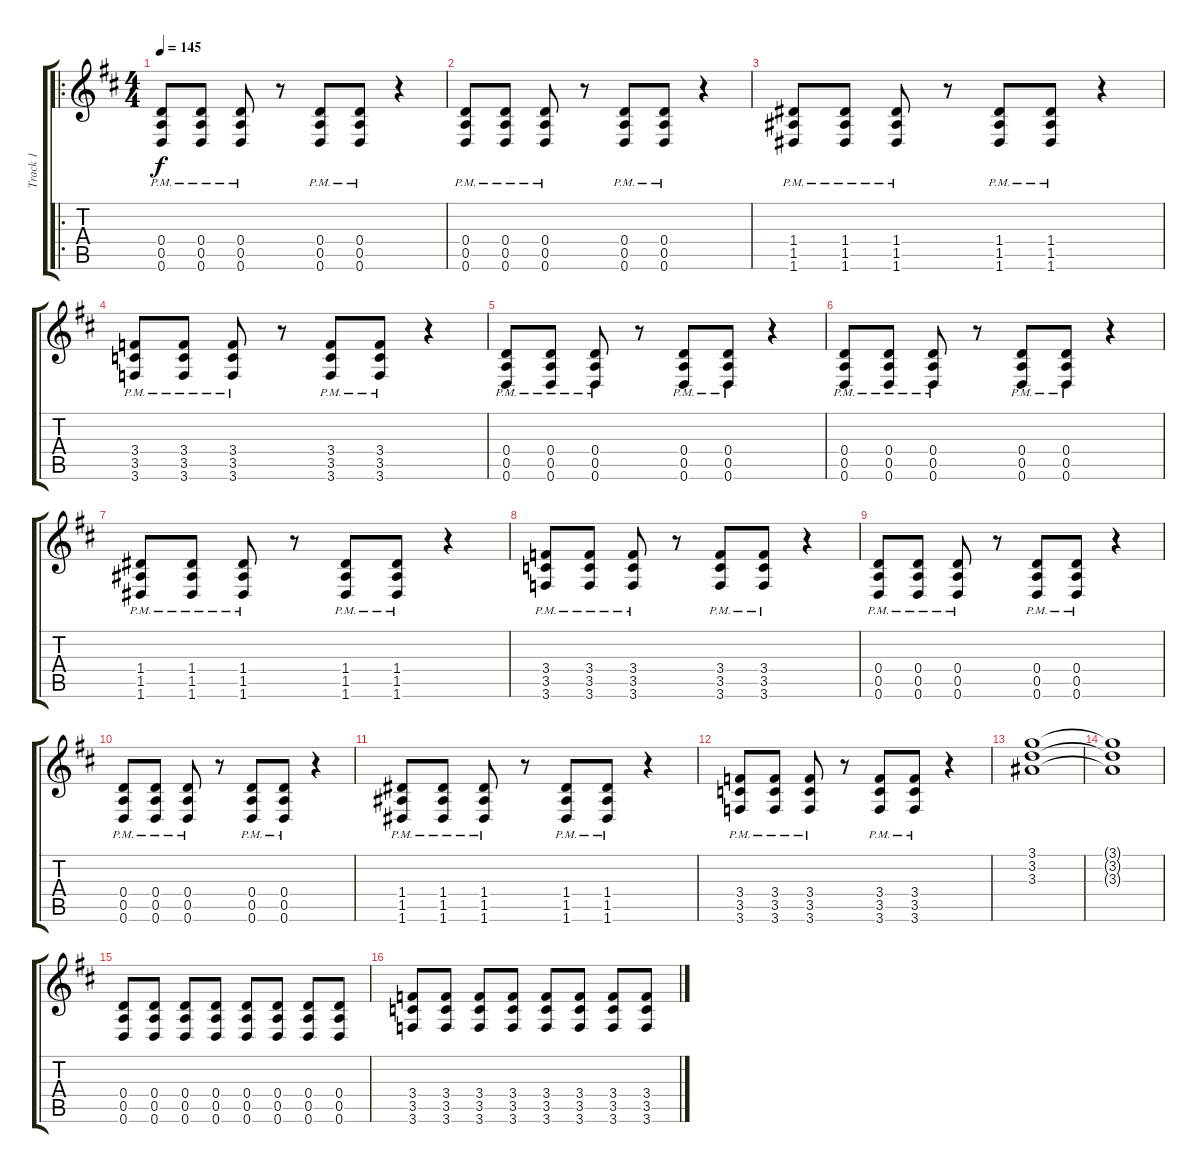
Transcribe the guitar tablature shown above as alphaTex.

\track ("Track 1" "Track 1") {instrument distortionguitar}
\staff {score tabs}
\tuning (E4 B3 G3 D3 A2 D2) {hide}
\ro
\ts (4 4)
\tempo 145
\clef g2
\ks d
(0.4{pm} 0.5{pm} 0.6{pm}).8{dy f} (0.4{pm} 0.5{pm} 0.6{pm}).8 (0.4{pm} 0.5{pm} 0.6{pm}).8 r.8 (0.4{pm} 0.5{pm} 0.6{pm}).8 (0.4{pm} 0.5{pm} 0.6{pm}).8 r.4 |
(0.4{pm} 0.5{pm} 0.6{pm}).8 (0.4{pm} 0.5{pm} 0.6{pm}).8 (0.4{pm} 0.5{pm} 0.6{pm}).8 r.8 (0.4{pm} 0.5{pm} 0.6{pm}).8 (0.4{pm} 0.5{pm} 0.6{pm}).8 r.4 |
(1.4{pm} 1.5{pm} 1.6{pm}).8 (1.4{pm} 1.5{pm} 1.6{pm}).8 (1.4{pm} 1.5{pm} 1.6{pm}).8 r.8 (1.4{pm} 1.5{pm} 1.6{pm}).8 (1.4{pm} 1.5{pm} 1.6{pm}).8 r.4 |
(3.4{pm} 3.5{pm} 3.6{pm}).8 (3.4{pm} 3.5{pm} 3.6{pm}).8 (3.4{pm} 3.5{pm} 3.6{pm}).8 r.8 (3.4{pm} 3.5{pm} 3.6{pm}).8 (3.4{pm} 3.5{pm} 3.6{pm}).8 r.4 |
(0.4{pm} 0.5{pm} 0.6{pm}).8 (0.4{pm} 0.5{pm} 0.6{pm}).8 (0.4{pm} 0.5{pm} 0.6{pm}).8 r.8 (0.4{pm} 0.5{pm} 0.6{pm}).8 (0.4{pm} 0.5{pm} 0.6{pm}).8 r.4 |
(0.4{pm} 0.5{pm} 0.6{pm}).8 (0.4{pm} 0.5{pm} 0.6{pm}).8 (0.4{pm} 0.5{pm} 0.6{pm}).8 r.8 (0.4{pm} 0.5{pm} 0.6{pm}).8 (0.4{pm} 0.5{pm} 0.6{pm}).8 r.4 |
(1.4{pm} 1.5{pm} 1.6{pm}).8 (1.4{pm} 1.5{pm} 1.6{pm}).8 (1.4{pm} 1.5{pm} 1.6{pm}).8 r.8 (1.4{pm} 1.5{pm} 1.6{pm}).8 (1.4{pm} 1.5{pm} 1.6{pm}).8 r.4 |
(3.4{pm} 3.5{pm} 3.6{pm}).8 (3.4{pm} 3.5{pm} 3.6{pm}).8 (3.4{pm} 3.5{pm} 3.6{pm}).8 r.8 (3.4{pm} 3.5{pm} 3.6{pm}).8 (3.4{pm} 3.5{pm} 3.6{pm}).8 r.4 |
(0.4{pm} 0.5{pm} 0.6{pm}).8 (0.4{pm} 0.5{pm} 0.6{pm}).8 (0.4{pm} 0.5{pm} 0.6{pm}).8 r.8 (0.4{pm} 0.5{pm} 0.6{pm}).8 (0.4{pm} 0.5{pm} 0.6{pm}).8 r.4 |
(0.4{pm} 0.5{pm} 0.6{pm}).8 (0.4{pm} 0.5{pm} 0.6{pm}).8 (0.4{pm} 0.5{pm} 0.6{pm}).8 r.8 (0.4{pm} 0.5{pm} 0.6{pm}).8 (0.4{pm} 0.5{pm} 0.6{pm}).8 r.4 |
(1.4{pm} 1.5{pm} 1.6{pm}).8 (1.4{pm} 1.5{pm} 1.6{pm}).8 (1.4{pm} 1.5{pm} 1.6{pm}).8 r.8 (1.4{pm} 1.5{pm} 1.6{pm}).8 (1.4{pm} 1.5{pm} 1.6{pm}).8 r.4 |
(3.4{pm} 3.5{pm} 3.6{pm}).8 (3.4{pm} 3.5{pm} 3.6{pm}).8 (3.4{pm} 3.5{pm} 3.6{pm}).8 r.8 (3.4{pm} 3.5{pm} 3.6{pm}).8 (3.4{pm} 3.5{pm} 3.6{pm}).8 r.4 |
(3.1 3.2 3.3).1 |
(3.1{t} 3.2{t} 3.3{t}).1 |
(0.4 0.5 0.6).8 (0.4 0.5 0.6).8 (0.4 0.5 0.6).8 (0.4 0.5 0.6).8 (0.4 0.5 0.6).8 (0.4 0.5 0.6).8 (0.4 0.5 0.6).8 (0.4 0.5 0.6).8 |
(3.4 3.5 3.6).8 (3.4 3.5 3.6).8 (3.4 3.5 3.6).8 (3.4 3.5 3.6).8 (3.4 3.5 3.6).8 (3.4 3.5 3.6).8 (3.4 3.5 3.6).8 (3.4 3.5 3.6).8
